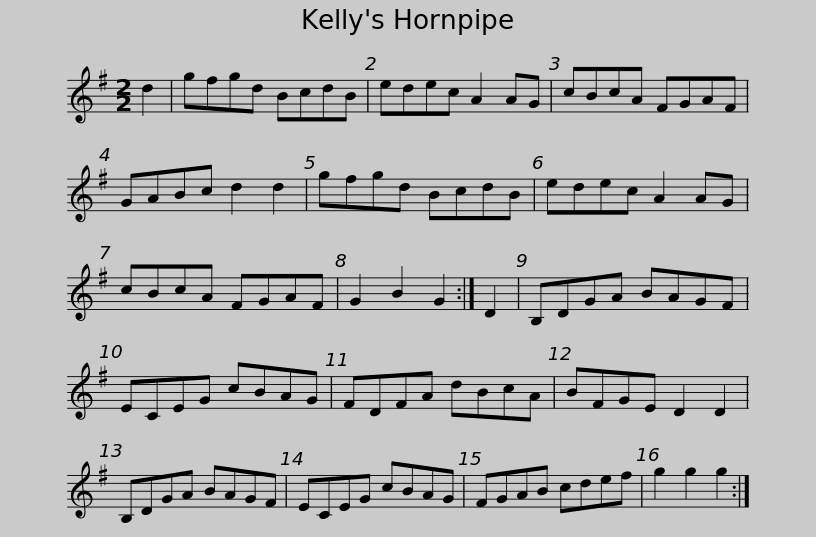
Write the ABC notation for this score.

X:1
L:1/8
M:2/2
I:linebreak $
K:G
V:1 treble
V:1
 d2 | gfgd BcdB | edec A2 AG | cBcA FGAF | GABc d2 d2 | %5
 gfgd BcdB | edec A2 AG |$ cBcA FGAF | G2 B2 G2 :| D2 | %10
 B,DGA BAGF | ECEG cBAG | FDFA dBcA | BFGE D2 D2 |$ B,DGA BAGF | %15
 ECEG cBAG | FGAB cdef | g2 g2 g2 :| %18
